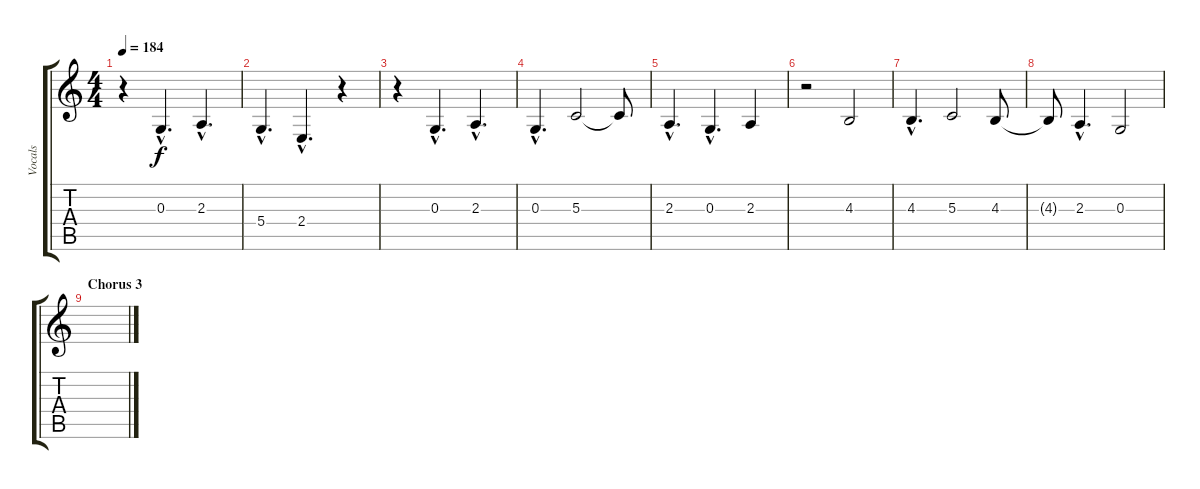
\track ("Vocals" "Vocals") {instrument clarinet}
\staff {score tabs}
\tuning (E4 B3 G3 D3 A2 E2) {hide}
\ts (4 4)
\tempo 184
\clef g2
\ks c
r.4{dy f} 0.3{hac}.4{d} 2.3{hac}.4{d} |
5.4{hac}.4{d} 2.4{hac}.4{d} r.4 |
r.4 0.3{hac}.4{d} 2.3{hac}.4{d} |
0.3{hac}.4{d} 5.3.2 5.3{t}.8 |
2.3{hac}.4{d} 0.3{hac}.4{d} 2.3.4 |
r.2 4.3.2 |
4.3{hac}.4{d} 5.3.2 4.3.8 |
4.3{t}.8 2.3{hac}.4{d} 0.3.2 |
\section ("" "Chorus 3")
